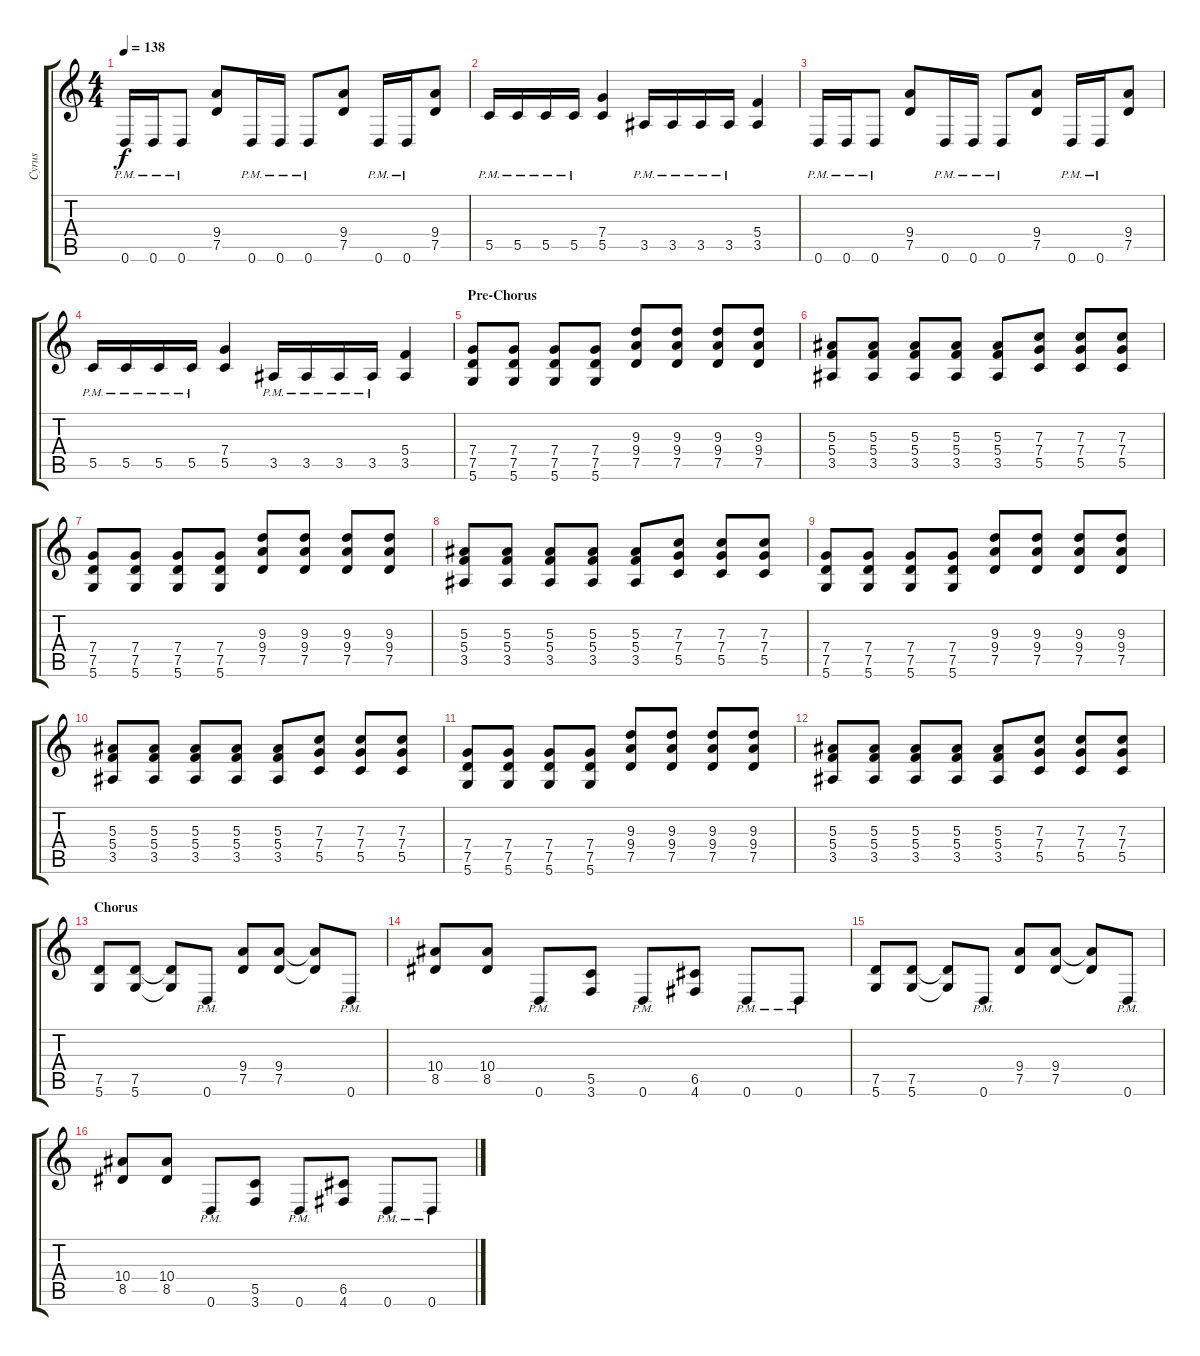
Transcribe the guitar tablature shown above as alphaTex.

\track ("Cyrus" "Cyrus") {instrument distortionguitar}
\staff {score tabs}
\tuning (D4 A3 F3 C3 G2 D2) {hide}
\ts (4 4)
\tempo 138
\clef g2
\ks c
0.6{pm}.16{dy f} 0.6{pm}.16 0.6{pm}.8 (9.4 7.5).8 0.6{pm}.16 0.6{pm}.16 0.6{pm}.8 (9.4 7.5).8 0.6{pm}.16 0.6{pm}.16 (9.4 7.5).8 |
5.5{pm}.16 5.5{pm}.16 5.5{pm}.16 5.5{pm}.16 (7.4 5.5).4 3.5{pm}.16 3.5{pm}.16 3.5{pm}.16 3.5{pm}.16 (5.4 3.5).4 |
0.6{pm}.16 0.6{pm}.16 0.6{pm}.8 (9.4 7.5).8 0.6{pm}.16 0.6{pm}.16 0.6{pm}.8 (9.4 7.5).8 0.6{pm}.16 0.6{pm}.16 (9.4 7.5).8 |
5.5{pm}.16 5.5{pm}.16 5.5{pm}.16 5.5{pm}.16 (7.4 5.5).4 3.5{pm}.16 3.5{pm}.16 3.5{pm}.16 3.5{pm}.16 (5.4 3.5).4 |
\section ("" "Pre-Chorus")
(7.4 7.5 5.6).8 (7.4 7.5 5.6).8 (7.4 7.5 5.6).8 (7.4 7.5 5.6).8 (9.3 9.4 7.5).8 (9.3 9.4 7.5).8 (9.3 9.4 7.5).8 (9.3 9.4 7.5).8 |
(5.3 5.4 3.5).8 (5.3 5.4 3.5).8 (5.3 5.4 3.5).8 (5.3 5.4 3.5).8 (5.3 5.4 3.5).8 (7.3 7.4 5.5).8 (7.3 7.4 5.5).8 (7.3 7.4 5.5).8 |
(7.4 7.5 5.6).8 (7.4 7.5 5.6).8 (7.4 7.5 5.6).8 (7.4 7.5 5.6).8 (9.3 9.4 7.5).8 (9.3 9.4 7.5).8 (9.3 9.4 7.5).8 (9.3 9.4 7.5).8 |
(5.3 5.4 3.5).8 (5.3 5.4 3.5).8 (5.3 5.4 3.5).8 (5.3 5.4 3.5).8 (5.3 5.4 3.5).8 (7.3 7.4 5.5).8 (7.3 7.4 5.5).8 (7.3 7.4 5.5).8 |
(7.4 7.5 5.6).8 (7.4 7.5 5.6).8 (7.4 7.5 5.6).8 (7.4 7.5 5.6).8 (9.3 9.4 7.5).8 (9.3 9.4 7.5).8 (9.3 9.4 7.5).8 (9.3 9.4 7.5).8 |
(5.3 5.4 3.5).8 (5.3 5.4 3.5).8 (5.3 5.4 3.5).8 (5.3 5.4 3.5).8 (5.3 5.4 3.5).8 (7.3 7.4 5.5).8 (7.3 7.4 5.5).8 (7.3 7.4 5.5).8 |
(7.4 7.5 5.6).8 (7.4 7.5 5.6).8 (7.4 7.5 5.6).8 (7.4 7.5 5.6).8 (9.3 9.4 7.5).8 (9.3 9.4 7.5).8 (9.3 9.4 7.5).8 (9.3 9.4 7.5).8 |
(5.3 5.4 3.5).8 (5.3 5.4 3.5).8 (5.3 5.4 3.5).8 (5.3 5.4 3.5).8 (5.3 5.4 3.5).8 (7.3 7.4 5.5).8 (7.3 7.4 5.5).8 (7.3 7.4 5.5).8 |
\section ("" "Chorus")
(7.5 5.6).8 (7.5 5.6).8 (7.5{t} 5.6{t}).8 0.6{pm}.8 (9.4 7.5).8 (9.4 7.5).8 (9.4{t} 7.5{t}).8 0.6{pm}.8 |
(10.4 8.5).8 (10.4 8.5).8 0.6{pm}.8 (5.5 3.6).8 0.6{pm}.8 (6.5 4.6).8 0.6{pm}.8 0.6{pm}.8 |
(7.5 5.6).8 (7.5 5.6).8 (7.5{t} 5.6{t}).8 0.6{pm}.8 (9.4 7.5).8 (9.4 7.5).8 (9.4{t} 7.5{t}).8 0.6{pm}.8 |
(10.4 8.5).8 (10.4 8.5).8 0.6{pm}.8 (5.5 3.6).8 0.6{pm}.8 (6.5 4.6).8 0.6{pm}.8 0.6{pm}.8
